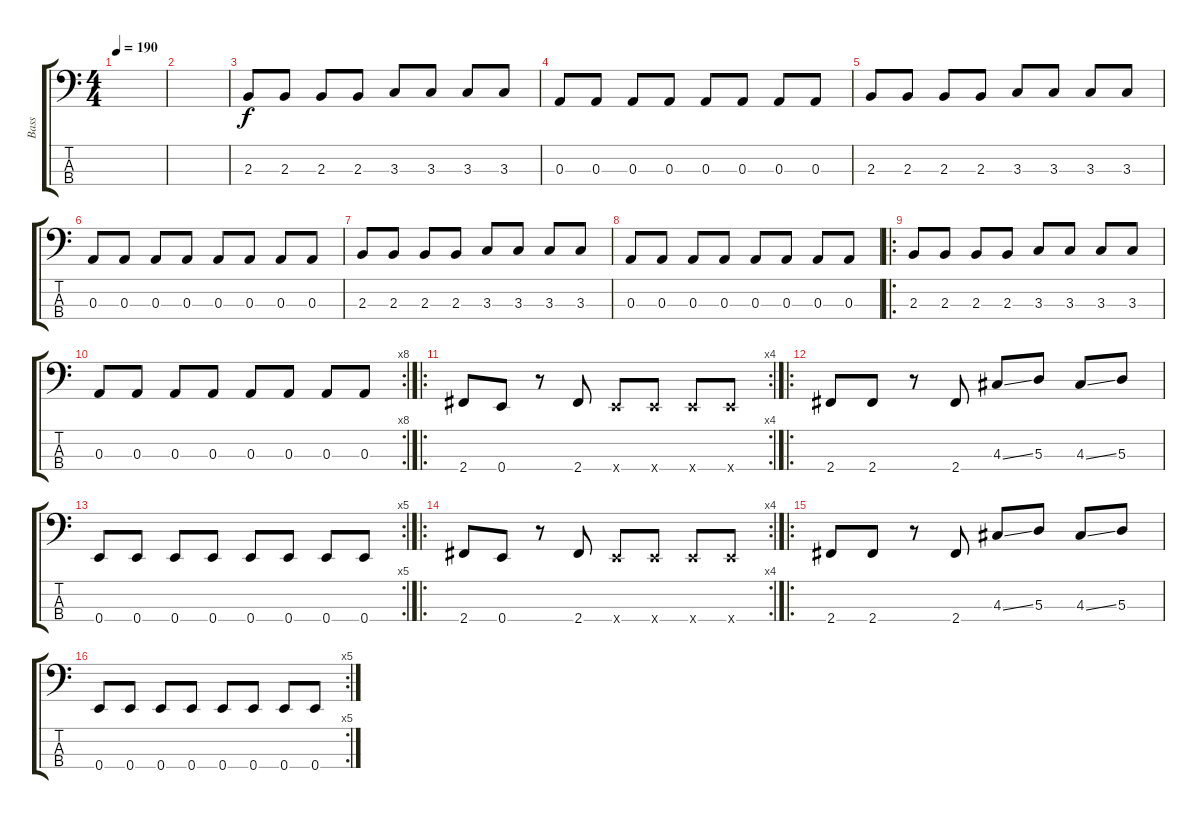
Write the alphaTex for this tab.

\track ("Bass" "Bass") {instrument electricbassfinger}
\staff {score tabs}
\tuning (G2 D2 A1 E1) {hide}
\ts (4 4)
\tempo 190
\clef f4
\ks c
|
|
2.3.8 2.3.8 2.3.8 2.3.8 3.3.8 3.3.8 3.3.8 3.3.8 |
0.3.8 0.3.8 0.3.8 0.3.8 0.3.8 0.3.8 0.3.8 0.3.8 |
2.3.8 2.3.8 2.3.8 2.3.8 3.3.8 3.3.8 3.3.8 3.3.8 |
0.3.8 0.3.8 0.3.8 0.3.8 0.3.8 0.3.8 0.3.8 0.3.8 |
2.3.8 2.3.8 2.3.8 2.3.8 3.3.8 3.3.8 3.3.8 3.3.8 |
0.3.8 0.3.8 0.3.8 0.3.8 0.3.8 0.3.8 0.3.8 0.3.8 |
\ro
2.3.8 2.3.8 2.3.8 2.3.8 3.3.8 3.3.8 3.3.8 3.3.8 |
\rc 8
0.3.8 0.3.8 0.3.8 0.3.8 0.3.8 0.3.8 0.3.8 0.3.8 |
\ro
\rc 4
2.4.8 0.4.8 r.8 2.4.8 0.4{x}.8 0.4{x}.8 0.4{x}.8 0.4{x}.8 |
\ro
2.4.8 2.4.8 r.8 2.4.8 4.3{ss}.8 5.3.8 4.3{ss}.8 5.3.8 |
\rc 5
0.4.8 0.4.8 0.4.8 0.4.8 0.4.8 0.4.8 0.4.8 0.4.8 |
\ro
\rc 4
2.4.8 0.4.8 r.8 2.4.8 0.4{x}.8 0.4{x}.8 0.4{x}.8 0.4{x}.8 |
\ro
2.4.8 2.4.8 r.8 2.4.8 4.3{ss}.8 5.3.8 4.3{ss}.8 5.3.8 |
\rc 5
0.4.8 0.4.8 0.4.8 0.4.8 0.4.8 0.4.8 0.4.8 0.4.8
